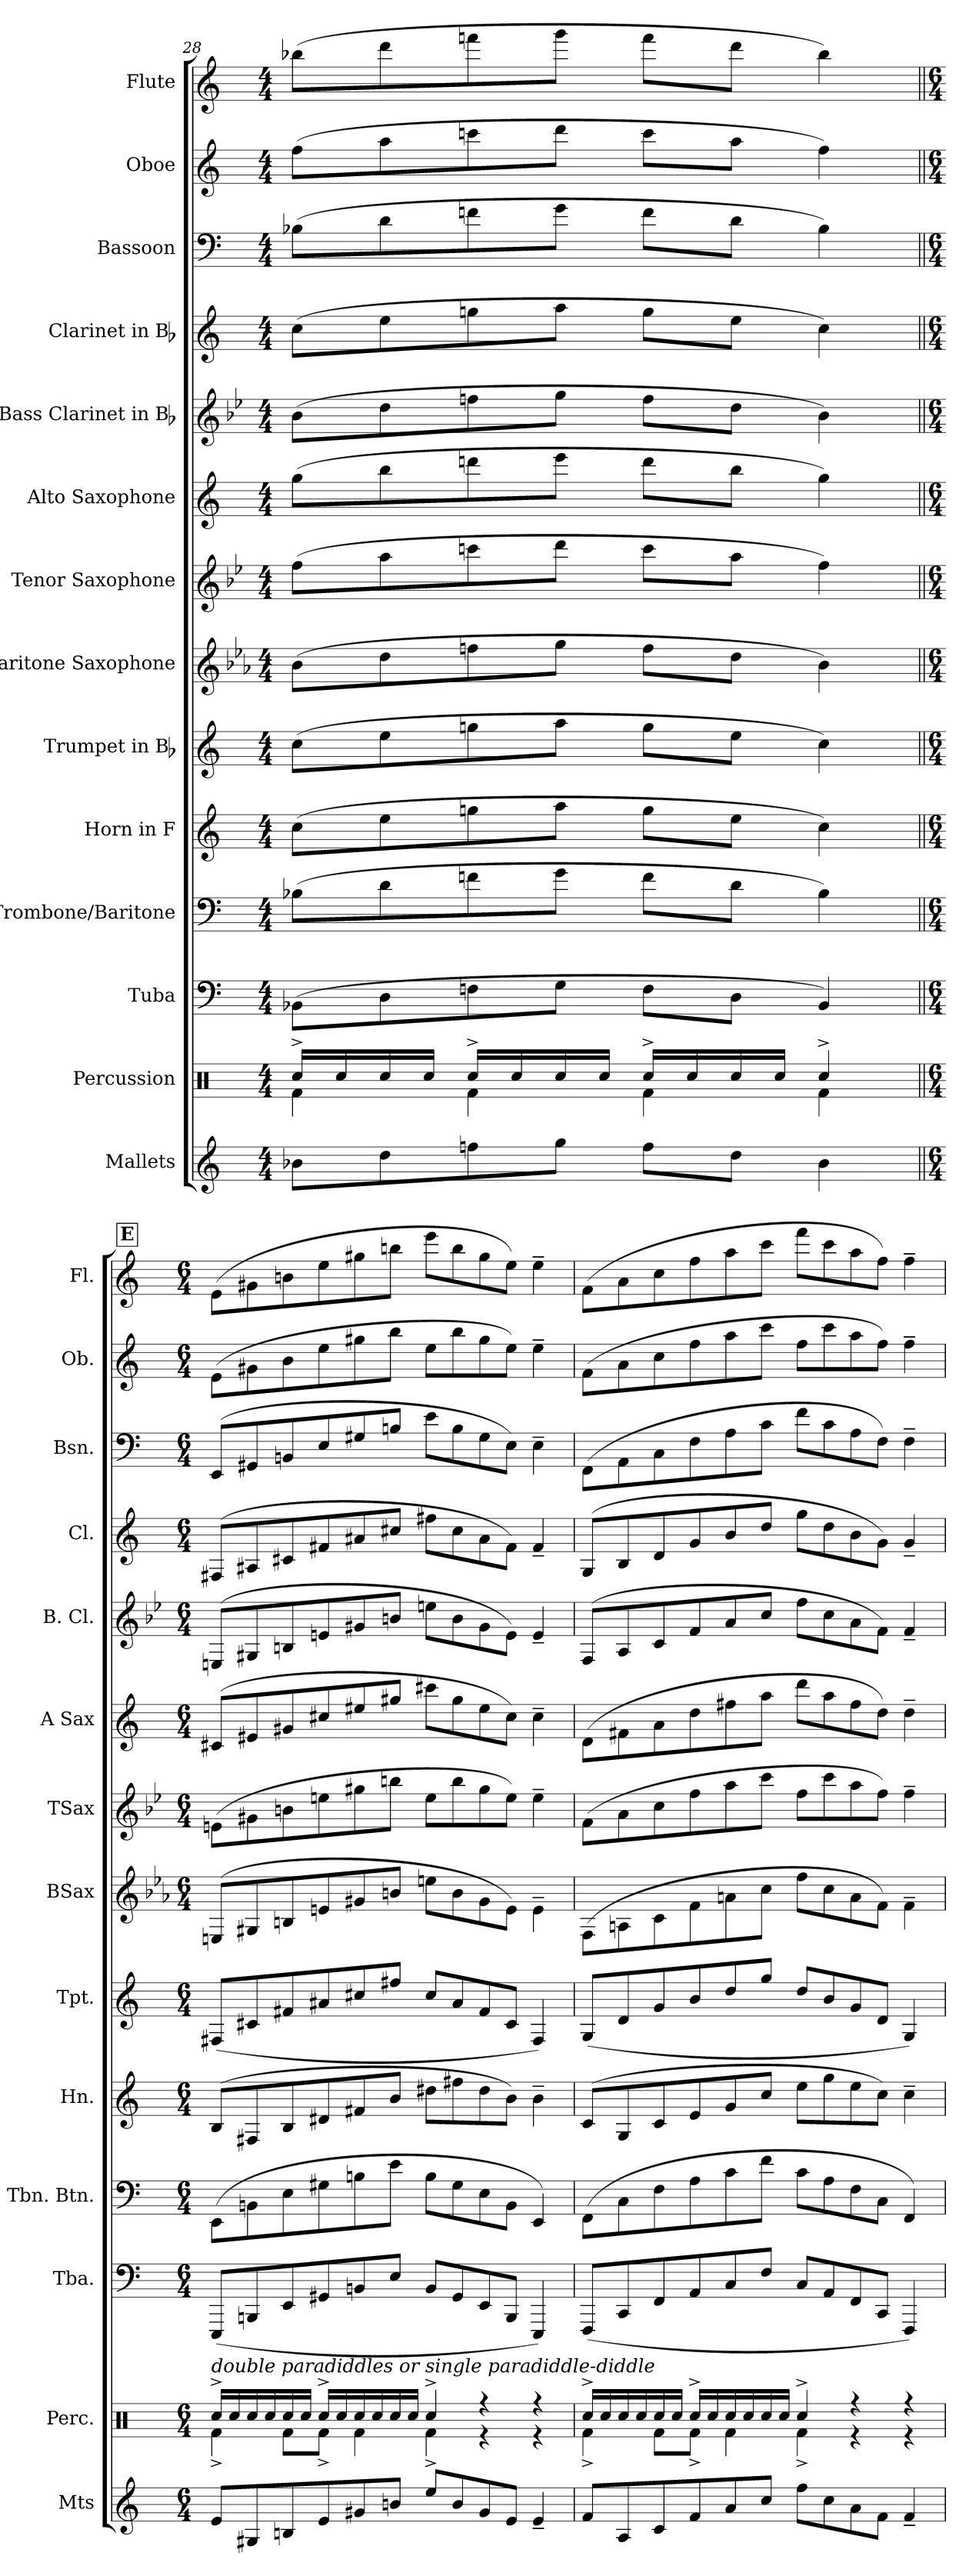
**kern	**kern	**kern	**kern	**kern	**kern	**kern	**kern	**kern	**kern	**kern	**kern	**kern	**kern
*part14	*part13	*part12	*part11	*part10	*part9	*part8	*part7	*part6	*part5	*part4	*part3	*part2	*part1
*staff14	*staff13	*staff12	*staff11	*staff10	*staff9	*staff8	*staff7	*staff6	*staff5	*staff4	*staff3	*staff2	*staff1
*I"Mallets	*I"Percussion	*I"Tuba	*I"Trombone/Baritone	*I"Horn in F	*I"Trumpet in Bb	*I"Baritone Saxophone	*I"Tenor Saxophone	*I"Alto Saxophone	*I"Bass Clarinet in Bb	*I"Clarinet in Bb	*I"Bassoon	*I"Oboe	*I"Flute
*I'Mts	*I'Perc.	*I'Tba.	*I'Tbn. Btn.	*I'Hn.	*I'Tpt.	*I'BSax	*I'TSax	*I'A Sax	*I'B. Cl.	*I'Cl.	*I'Bsn.	*I'Ob.	*I'Fl.
*clefG2	*clefX	*clefF4	*clefF4	*clefG2	*clefG2	*clefG2	*clefG2	*clefG2	*clefG2	*clefG2	*clefF4	*clefG2	*clefG2
*	*	*	*	*ITrd4c7	*ITrd1c2	*ITrd12c21	*ITrd8c14	*ITrd5c9	*ITrd8c14	*ITrd1c2	*	*	*
*k[]	*k[]	*k[]	*k[]	*k[b-]	*k[b-e-]	*k[b-e-a-]	*k[b-e-]	*k[b-e-a-]	*k[b-e-]	*k[b-e-]	*k[]	*k[]	*k[]
*M4/4	*M4/4	*M4/4	*M4/4	*M4/4	*M4/4	*M4/4	*M4/4	*M4/4	*M4/4	*M4/4	*M4/4	*M4/4	*M4/4
=28	=28	=28	=28	=28	=28	=28	=28	=28	=28	=28	=28	=28	=28
*	*^	*	*	*	*	*	*	*	*	*	*	*	*
8b-Xi\L	16Rcc^i/LL	4Rfi\	(8BB-Xi\L	(8B-Xi\L	(8fi\L	(8b-i\L	(8B-i\L	(8fi\L	(8b-i\L	(8B-i\L	(8b-i\L	(8B-Xi\L	(8ffi\L	(8bb-Xi\L
.	16Rcci/	.	.	.	.	.	.	.	.	.	.	.	.	.
8ddi\	16Rcci/	.	8Di\	8di\	8ai\	8ddi\	8di\	8ai\	8ddi\	8di\	8ddi\	8di\	8aai\	8dddi\
.	16Rcci/JJ	.	.	.	.	.	.	.	.	.	.	.	.	.
8ffni\	16Rcc^i/LL	4Rfi\	8Fni\	8fni\	8ccni\	8ffni\	8fni\	8ccni\	8ffni\	8fni\	8ffni\	8fni\	8cccni\	8fffni\
.	16Rcci/	.	.	.	.	.	.	.	.	.	.	.	.	.
8ggi\J	16Rcci/	.	8Gi\J	8gi\J	8ddi\J	8ggi\J	8gi\J	8ddi\J	8ggi\J	8gi\J	8ggi\J	8gi\J	8dddi\J	8gggi\J
.	16Rcci/JJ	.	.	.	.	.	.	.	.	.	.	.	.	.
8ffi\L	16Rcc^i/LL	4Rfi\	8Fi\L	8fi\L	8cci\L	8ffi\L	8fi\L	8cci\L	8ffi\L	8fi\L	8ffi\L	8fi\L	8ccci\L	8fffi\L
.	16Rcci/	.	.	.	.	.	.	.	.	.	.	.	.	.
8ddi\J	16Rcci/	.	8Di\J	8di\J	8ai\J	8ddi\J	8di\J	8ai\J	8ddi\J	8di\J	8ddi\J	8di\J	8aai\J	8dddi\J
.	16Rcci/JJ	.	.	.	.	.	.	.	.	.	.	.	.	.
4b-i\	4Rcc^i/	4Rfi\	4BB-i/)	4B-i\)	4fi\)	4b-i\)	4B-i\)	4fi\)	4b-i\)	4B-i\)	4b-i\)	4B-i\)	4ffi\)	4bb-i\)
!!LO:PB:g=z
!!LO:REH:place=s1:color=#000000:enc=box:fs=9.5337:t=E
=29||	=29||	=29||	=29||	=29||	=29||	=29||	=29||	=29||	=29||	=29||	=29||	=29||	=29||	=29||
*M6/4	*M6/4	*	*M6/4	*M6/4	*M6/4	*M6/4	*M6/4	*M6/4	*M6/4	*M6/4	*M6/4	*M6/4	*M6/4	*M6/4
!	!LO:TX:a:i:t=double paradiddles or single paradiddle-diddle	!	!	!	!	!	!	!	!	!	!	!	!	!
8ei/L	16Rcc^i/LL	4Rf^i\	(8EEEi/L	(8EEi\L	(8Ei/L	(8Eni/L	(8EEni/L	(8Eni\L	(8Eni/L	(8EEni/L	(8Eni/L	(8EEi/L	(8ei\L	(8ei\L
.	16Rcci/	.	.	.	.	.	.	.	.	.	.	.	.	.
8G#Xi/	16Rcci/	.	8BBBni/	8BBni\	8BBni/	8Bni/	8GG#Xi/	8G#Xi\	8G#Xi/	8GG#Xi/	8G#Xi/	8GG#Xi/	8g#Xi\	8g#Xi\
.	16Rcci/	.	.	.	.	.	.	.	.	.	.	.	.	.
8Bni/	16Rcci/	8Rfi\L	8EEi/	8Ei\	8Ei/	8eni/	8BBni/	8Bni\	8Bni/	8BBni/	8Bni/	8BBni/	8bi\	8bni\
.	16Rcci/JJ	.	.	.	.	.	.	.	.	.	.	.	.	.
8ei/	16Rcc^i/LL	8Rf^i\J	8GG#Xi/	8G#Xi\	8G#Xi/	8g#Xi/	8Eni/	8eni\	8eni/	8Eni/	8eni/	8Ei/	8eei\	8eei\
.	16Rcci/	.	.	.	.	.	.	.	.	.	.	.	.	.
8g#Xi/	16Rcci/	4Rfi\	8BBni/	8Bni\	8Bni/	8bni/	8G#Xi/	8g#Xi\	8g#Xi/	8G#Xi/	8g#Xi/	8G#Xi/	8gg#Xi\	8gg#Xi\
.	16Rcci/	.	.	.	.	.	.	.	.	.	.	.	.	.
8bni/J	16Rcci/	.	8Ei/J	8ei\J	8ei/J	8eeni/J	8Bni/J	8bni\J	8bni/J	8Bni/J	8bni/J	8Bni/J	8bbi\J	8bbni\J
.	16Rcci/JJ	.	.	.	.	.	.	.	.	.	.	.	.	.
8eei/L	4Rcc^i/	4Rf^i\	8BBi/L	8Bi\L	8g#Xi\L	8bi/L	8eni\L	8ei\L	8eeni\L	8eni\L	8eeni\L	8ei\L	8eei\L	8eeei\L
8bi/	.	.	8GG#i/	8G#i\	8bni\	8g#i/	8Bi\	8bi\	8bi\	8Bi\	8bi\	8Bi\	8bbi\	8bbi\
8g#i/	4r	4r	8EEi/	8Ei\	8g#i\	8ei/	8G#i\	8g#i\	8g#i\	8G#i\	8g#i\	8G#i\	8gg#i\	8gg#i\
8ei/J	.	.	8BBBi/J	8BBi\J	8ei\J)	8Bi/J	8Ei\J)	8ei\J)	8ei\J)	8Ei\J)	8ei\J)	8Ei\J)	8eei\J)	8eei\J)
4e~i/	4r	4r	4EEEi/)	4EEi/)	4e~i\	4Ei/)	4E~i\	4e~i\	4e~i\	4E~i/	4e~i/	4E~i\	4ee~i\	4ee~i\
=30	=30	=30	=30	=30	=30	=30	=30	=30	=30	=30	=30	=30	=30	=30
8fi/L	16Rcc^i/LL	4Rf^i\	(8FFFi/L	(8FFi\L	(8Fi/L	(8Fi/L	(8FFi\L	(8Fi\L	(8Fi\L	(8FFi/L	(8Fi/L	(8FFi\L	(8fi\L	(8fi\L
.	16Rcci/	.	.	.	.	.	.	.	.	.	.	.	.	.
8Ai/	16Rcci/	.	8CCi/	8Ci\	8Ci/	8ci/	8AAni\	8Ai\	8Ani\	8AAi/	8Ai/	8AAi\	8ai\	8ai\
.	16Rcci/	.	.	.	.	.	.	.	.	.	.	.	.	.
8ci/	16Rcci/	8Rfi\L	8FFi/	8Fi\	8Fi/	8fi/	8Ci\	8ci\	8ci\	8Ci/	8ci/	8Ci\	8cci\	8cci\
.	16Rcci/JJ	.	.	.	.	.	.	.	.	.	.	.	.	.
8fi/	16Rcc^i/LL	8Rf^i\J	8AAi/	8Ai\	8Ai/	8ai/	8Fi\	8fi\	8fi\	8Fi/	8fi/	8Fi\	8ffi\	8ffi\
.	16Rcci/	.	.	.	.	.	.	.	.	.	.	.	.	.
8ai/	16Rcci/	4Rfi\	8Ci/	8ci\	8ci/	8cci/	8Ani\	8ai\	8ani\	8Ai/	8ai/	8Ai\	8aai\	8aai\
.	16Rcci/	.	.	.	.	.	.	.	.	.	.	.	.	.
8cci/J	16Rcci/	.	8Fi/J	8fi\J	8fi/J	8ffi/J	8ci\J	8cci\J	8cci\J	8ci/J	8cci/J	8ci\J	8ccci\J	8ccci\J
.	16Rcci/JJ	.	.	.	.	.	.	.	.	.	.	.	.	.
8ffi\L	4Rcc^i/	4Rf^i\	8Ci/L	8ci\L	8ai\L	8cci/L	8fi\L	8fi\L	8ffi\L	8fi\L	8ffi\L	8fi\L	8ffi\L	8fffi\L
8cci\	.	.	8AAi/	8Ai\	8cci\	8ai/	8ci\	8cci\	8cci\	8ci\	8cci\	8ci\	8ccci\	8ccci\
8ai\	4r	4r	8FFi/	8Fi\	8ai\	8fi/	8Ai\	8ai\	8ai\	8Ai\	8ai\	8Ai\	8aai\	8aai\
8fi\J	.	.	8CCi/J	8Ci\J	8fi\J)	8ci/J	8Fi\J)	8fi\J)	8fi\J)	8Fi\J)	8fi\J)	8Fi\J)	8ffi\J)	8ffi\J)
4f~i/	4r	4r	4FFFi/)	4FFi/)	4f~i\	4Fi/)	4F~i\	4f~i\	4f~i\	4F~i/	4f~i/	4F~i\	4ff~i\	4ff~i\
*	*v	*v	*	*	*	*	*	*	*	*	*	*	*	*
=	=	=	=	=	=	=	=	=	=	=	=	=	=
*-	*-	*-	*-	*-	*-	*-	*-	*-	*-	*-	*-	*-	*-
